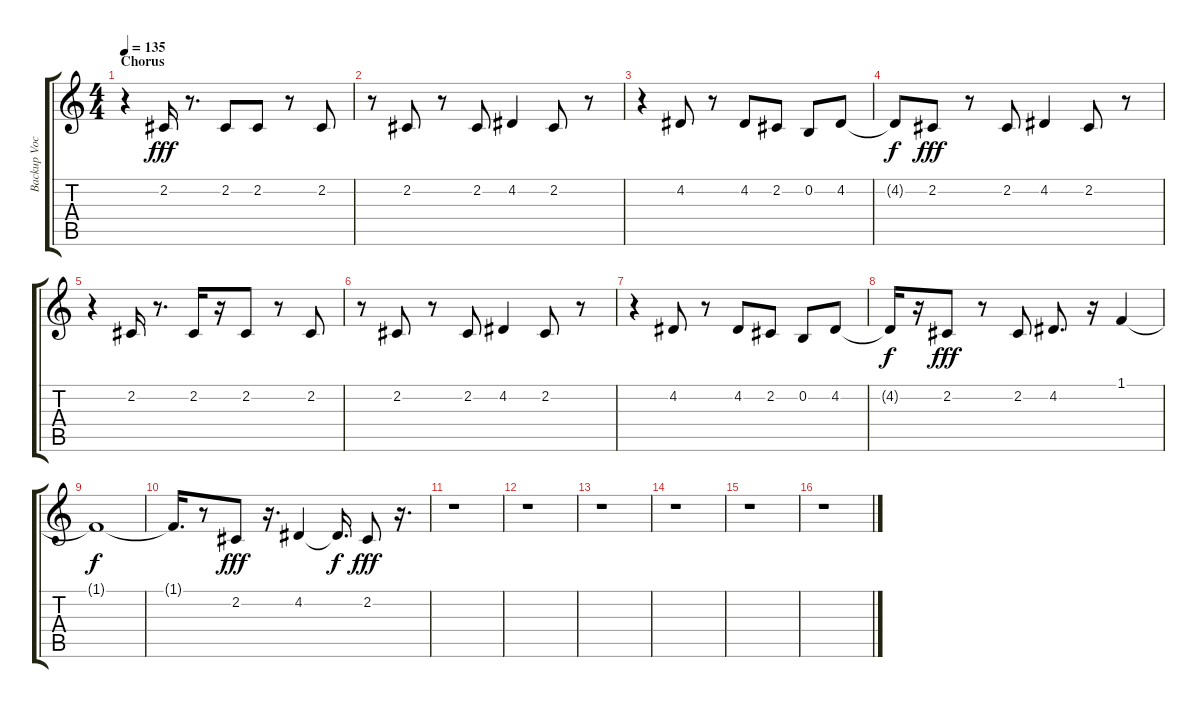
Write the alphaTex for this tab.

\track ("Backup Vocals" "Backup Voc") {instrument altosax}
\staff {score tabs}
\tuning (E4 B3 G3 D3 A2 E2) {hide}
\ts (4 4)
\section ("" "Chorus")
\tempo 135
\clef g2
\ks c
r.4{dy fff} 2.2.16 r.8{d} 2.2.8 2.2.8 r.8 2.2.8 |
r.8 2.2.8 r.8 2.2.8 4.2.4 2.2.8 r.8 |
r.4 4.2.8 r.8 4.2.8 2.2.8 0.2.8 4.2.8 |
4.2{t}.8{dy f} 2.2.8{dy fff} r.8 2.2.8 4.2.4 2.2.8 r.8 |
r.4 2.2.16 r.8{d} 2.2.16 r.16 2.2.8 r.8 2.2.8 |
r.8 2.2.8 r.8 2.2.8 4.2.4 2.2.8 r.8 |
r.4 4.2.8 r.8 4.2.8 2.2.8 0.2.8 4.2.8 |
4.2{t}.16{dy f} r.16 2.2.8{dy fff} r.8 2.2.8 4.2.8{d} r.16 1.1.4 |
1.1{t}.1{dy f} |
1.1{t}.16{d} r.8 2.2.8{dy fff} r.16{d} 4.2.4 4.2{t}.16{d dy f} 2.2.8{dy fff} r.16{d} |
r.1 |
r.1 |
r.1 |
r.1 |
r.1 |
r.1
